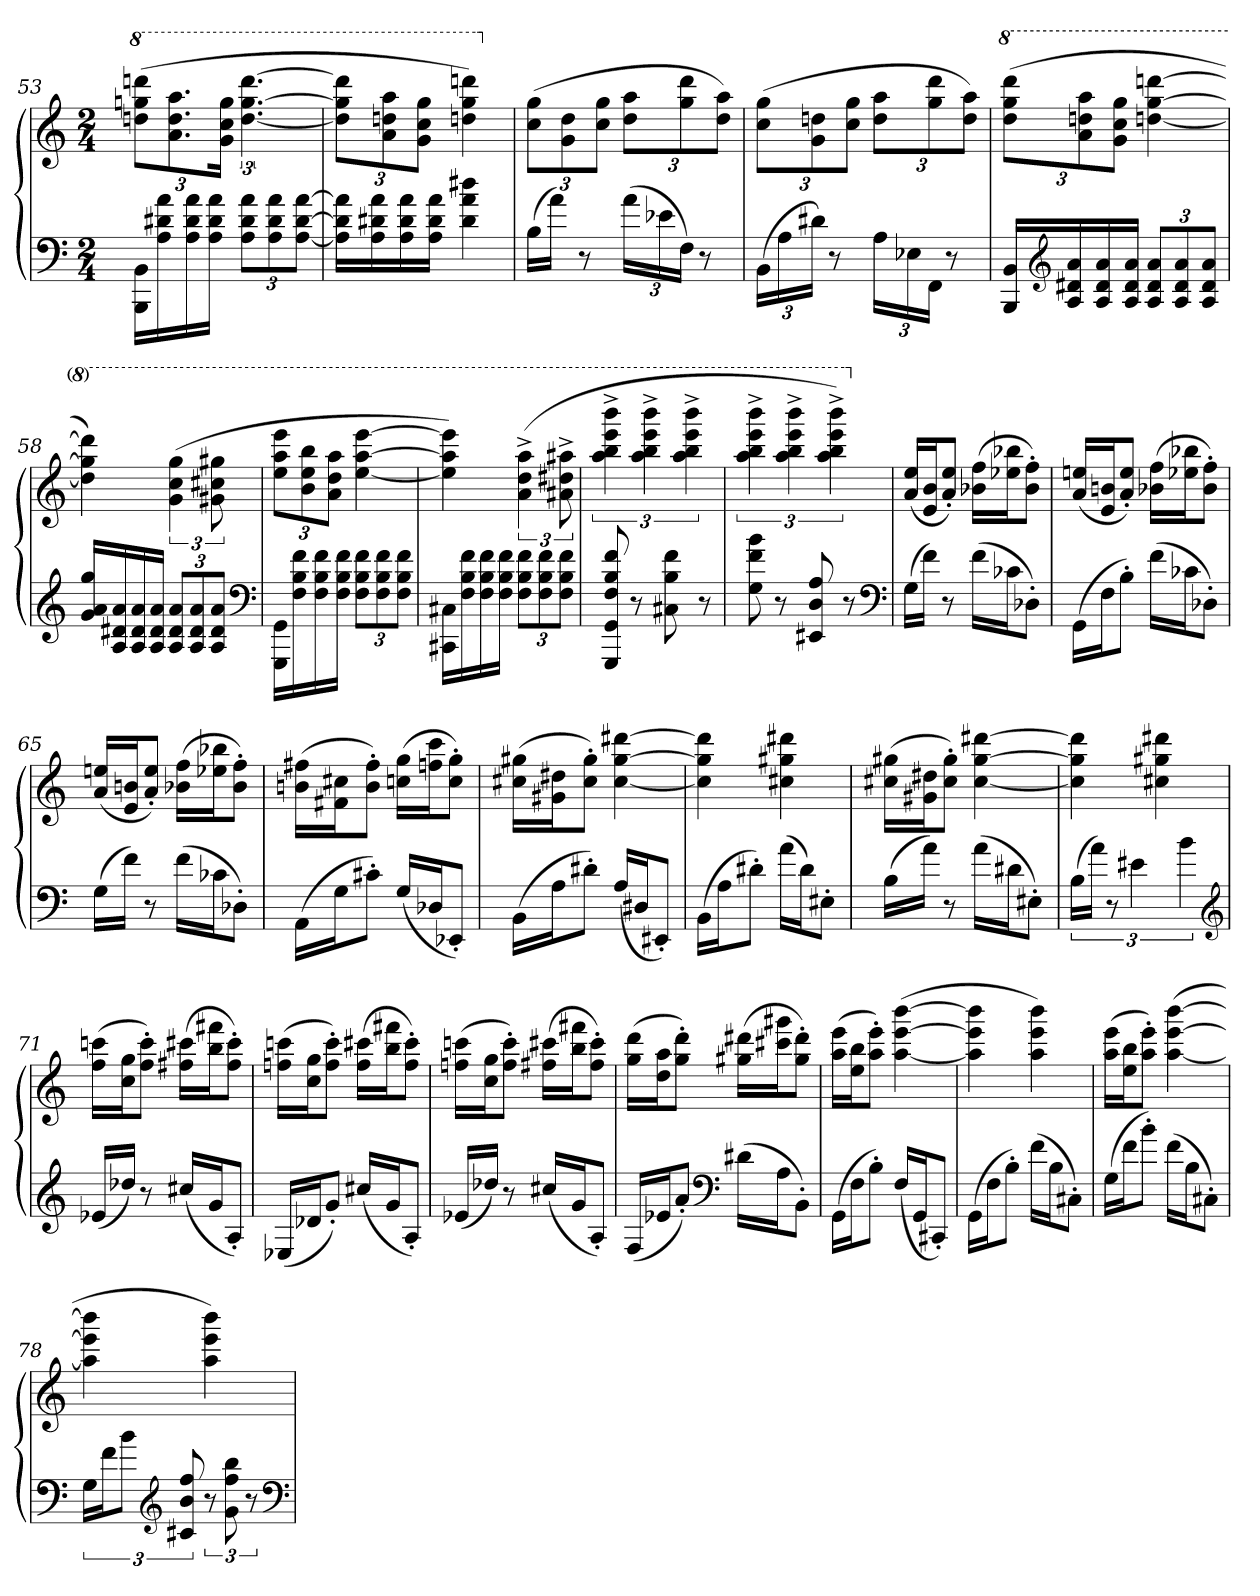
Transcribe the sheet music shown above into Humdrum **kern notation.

**kern	**kern
*part1	*part1
*staff2	*staff1
*clefF4	*clefG2
*k[]	*k[]
*M2/4	*M2/4
*	*8va
=53	=53
16BBB\ 16BB\LL	(12dddn\ 12gggn\ 12ddddn\L
16A\ 16d#X\ 16a\	.
.	12.aa\ 12.ddd\ 12.aaa\
16A\ 16d#\ 16a\	.
16A\ 16d#\ 16a\JJ	.
.	24gg\ 24ccc\ 24ggg\JJ
12A\ 12d#\ 12a\L	[6.ddd\ [6.ggg\ [6.dddd\
12A\ 12d#\ 12a\	.
[12A\ [12d#\ [12a\J	.
=54	=54
16A]\ 16d#]\ 16a]\LL	12ddd]\ 12ggg]\ 12dddd]\L
16A\ 16d#X\ 16a\	.
.	12aa\ 12dddn\ 12aaa\
16A\ 16d#\ 16a\	.
.	12gg\ 12ccc\ 12ggg\J
16A\ 16d#\ 16a\JJ	.
4d#\ 4a\ 4dd#X\	4dddn\ 4ggg\ 4ddddn\)
=55	=55
*	*X8va
(16B\LL	(12cc\ 12gg\L
16a\JJ)	.
.	12g\ 12dd\
8r	.
.	12cc\ 12gg\J
(24a\LL	12dd\ 12aa\L
24e-X\	.
24F\JJ)	12gg\ 12ddd\
8r	.
.	12dd\ 12aa\J)
=56	=56
(24BB\LL	(12cc\ 12gg\L
24A\	.
24d#X\JJ)	12g\ 12ddn\
8r	.
.	12cc\ 12gg\J
24A\LL	12dd\ 12aa\L
24E-X\	.
24FF\JJ	12gg\ 12ddd\
8r	.
.	12dd\ 12aa\J)
=57	=57
*	*8va
16BBB/ 16BB/LL	(12ddd\ 12ggg\ 12dddd\L
*clefG2	*
16A/ 16d#X/ 16a/	.
.	12aa\ 12dddn\ 12aaa\
16A/ 16d#/ 16a/	.
.	12gg\ 12ccc\ 12ggg\J
16A/ 16d#/ 16a/JJ	.
12A/ 12d#/ 12a/L	[4dddn\ [4ggg\ [4ddddn\
12A/ 12d#/ 12a/	.
12A/ 12d#/ 12a/J	.
=58	=58
16g/ 16a/ 16gg/LL	4ddd]\ 4ggg]\ 4dddd]\)
16A/ 16d#X/ 16a/	.
16A/ 16d#/ 16a/	.
16A/ 16d#/ 16a/JJ	.
12A/ 12d#/ 12a/L	(6gg\ 6ccc\ 6ggg\
12A/ 12d#/ 12a/	.
12A/ 12d#/ 12a/J	12gg#X\ 12ccc#X\ 12ggg#X\
*clefF4	*
=59	=59
16GGG\ 16GG\LL	12eee\ 12aaa\ 12eeee\L
16F\ 16B\ 16f\	.
.	12bb\ 12eee\ 12bbb\
16F\ 16B\ 16f\	.
.	12aa\ 12ddd\ 12aaa\J
16F\ 16B\ 16f\JJ	.
12F\ 12B\ 12f\L	[4eee\ [4aaa\ [4eeee\
12F\ 12B\ 12f\	.
12F\ 12B\ 12f\J	.
=60	=60
16CC#X\ 16C#X\LL	4eee]\ 4aaa]\ 4eeee]\)
16F\ 16B\ 16f\	.
16F\ 16B\ 16f\	.
16F\ 16B\ 16f\JJ	.
12F\ 12B\ 12f\L	(6aa^\ 6ddd^\ 6aaa^\
12F\ 12B\ 12f\	.
12F\ 12B\ 12f\J	12aa#X^\ 12ddd#X^\ 12aaa#X^\
=61	=61
8GGG/ 8GG/ 8F/ 8B/ 8f/	6aaa^\ 6bbb^\ 6eeee^\ 6bbbb^\
8r	.
.	6aaa^\ 6bbb^\ 6eeee^\ 6bbbb^\
8C#X\ 8B\ 8f\	.
.	6aaa^\ 6bbb^\ 6eeee^\ 6bbbb^\
8r	.
=62	=62
8G\ 8f\ 8b\	6aaa^\ 6bbb^\ 6eeee^\ 6bbbb^\
8r	.
.	6aaa^\ 6bbb^\ 6eeee^\ 6bbbb^\
8EE#X/ 8D/ 8A/	.
.	6aaa^\ 6bbb^\ 6eeee^\ 6bbbb^\)
8r	.
*clefF4	*
=63	=63
*	*X8va
*	*MM152
(16G\LL	(16a/ 16ee/LL
16f\JJ)	16e/ 16b/J
8r	8a'/ 8ee'/J)
(16f\LL	(16b-X\ 16ff\LL
16c-X\J	16ee-X\ 16bb-X\J
8D-X'\J)	8b-'\ 8ff'\J)
=64	=64
(16GG\LL	(16a/ 16een/LL
16F\J	16e/ 16bn/J
8B'\J)	8a'/ 8ee'/J)
(16f\LL	(16b-X\ 16ff\LL
16c-X\J	16ee-X\ 16bb-X\J
8D-X'\J)	8b-'\ 8ff'\J)
=65	=65
(16G\LL	(16a/ 16een/LL
16f\JJ)	16e/ 16bn/J
8r	8a'/ 8ee'/J)
(16f\LL	(16b-X\ 16ff\LL
16c-X\J	16ee-X\ 16bb-X\J
8D-X'\J)	8b-'\ 8ff'\J)
=66	=66
(16AA\LL	(16bn\ 16ff#X\LL
16G\J	16f#X\ 16cc#X\J
8c#X'\J)	8b'\ 8ff#'\J)
(16G/LL	(16ccn\ 16gg\LL
16D-X/J	16ffn\ 16ccc\J
8EE-X'/J)	8cc'\ 8gg'\J)
=67	=67
(16BB\LL	(16cc#X\ 16gg#X\LL
16A\J	16g#X\ 16dd#X\J
8d#X'\J)	8cc#'\ 8gg#'\J)
(16A/LL	[4cc#\ [4gg#\ [4ddd#X\
16D#X/J	.
8EE#X'/J)	.
=68	=68
(16BB\LL	4cc#]\ 4gg#]\ 4ddd#]\
16A\J	.
8d#X'\J)	.
(16a\LL	4cc#X\ 4gg#X\ 4ddd#X\
16d#\J)	.
8E#X'\J	.
=69	=69
(16B\LL	(16cc#X\ 16gg#X\LL
16a\JJ)	16g#X\ 16dd#X\J
8r	8cc#'\ 8gg#'\J)
(16a\LL	[4cc#\ [4gg#\ [4ddd#X\
16d#X\J	.
8E#X'\J)	.
=70	=70
(24B\LL	4cc#]\ 4gg#]\ 4ddd#]\
24a\JJ)	.
12r	.
6e#X\	.
.	4cc#X\ 4gg#X\ 4ddd#X\
6b\	.
*clefG2	*
=71	=71
(16e-X/LL	(16ff\ 16cccn\LL
16dd-X/JJ)	16cc\ 16gg\J
8r	8ff'\ 8ccc'\J)
(16cc#X/LL	(16ff#X\ 16ccc#X\LL
16g/J	16bb\ 16fff#X\J
8A'/J)	8ff#'\ 8ccc#'\J)
=72	=72
(16E-X/LL	(16ffn\ 16cccn\LL
16d-X/J	16cc\ 16gg\J
8g'/J)	8ff'\ 8ccc'\J)
(16cc#X/LL	(16ff\ 16ccc#X\LL
16g/J	16bb\ 16fff#X\J
8A'/J)	8ff'\ 8ccc#'\J)
=73	=73
(16e-X/LL	(16ffn\ 16cccn\LL
16dd-X/JJ)	16cc\ 16gg\J
8r	8ff'\ 8ccc'\J)
(16cc#X/LL	(16ff#X\ 16ccc#X\LL
16g/J	16bb\ 16fff#X\J
8A'/J)	8ff#'\ 8ccc#'\J)
=74	=74
(16F/LL	(16gg\ 16ddd\LL
16e-X/J	16dd\ 16aa\J
8a'/J)	8gg'\ 8ddd'\J)
*clefF4	*
(16d#X\LL	(16gg#X\ 16ddd#X\LL
16A\J	16ccc#X\ 16ggg#X\J
8BB'\J)	8gg#'\ 8ddd#'\J)
=75	=75
(16GG\LL	(16aa\ 16eee\LL
16F\J	16ee\ 16bb\J
8B'\J)	8aa'\ 8eee'\J)
(16F/LL	([4aa\ [4eee\ [4bbb\
16GG/J	.
8CC#X'/J)	.
=76	=76
(16GG\LL	4aa]\ 4eee]\ 4bbb]\
16F\J	.
8B'\J)	.
(16f\LL	4aa\ 4eee\ 4bbb\)
16B\J	.
8C#X'\J)	.
=77	=77
(16G\LL	(16aa\ 16eee\LL
16f\J	16ee\ 16bb\J
8b'\J)	8aa'\ 8eee'\J)
(16f\LL	([4aa\ [4eee\ [4bbb\
16B\J	.
8C#X'\J)	.
=78	=78
24G\LL	4aa]\ 4eee]\ 4bbb]\
24f\J	.
12b\J	.
*clefG2	*
12c#X/ 12b/ 12ff/	.
12r	4aa\ 4eee\ 4bbb\)
12g\ 12ff\ 12bb\	.
12r	.
*clefF4	*
=	=
*-	*-
